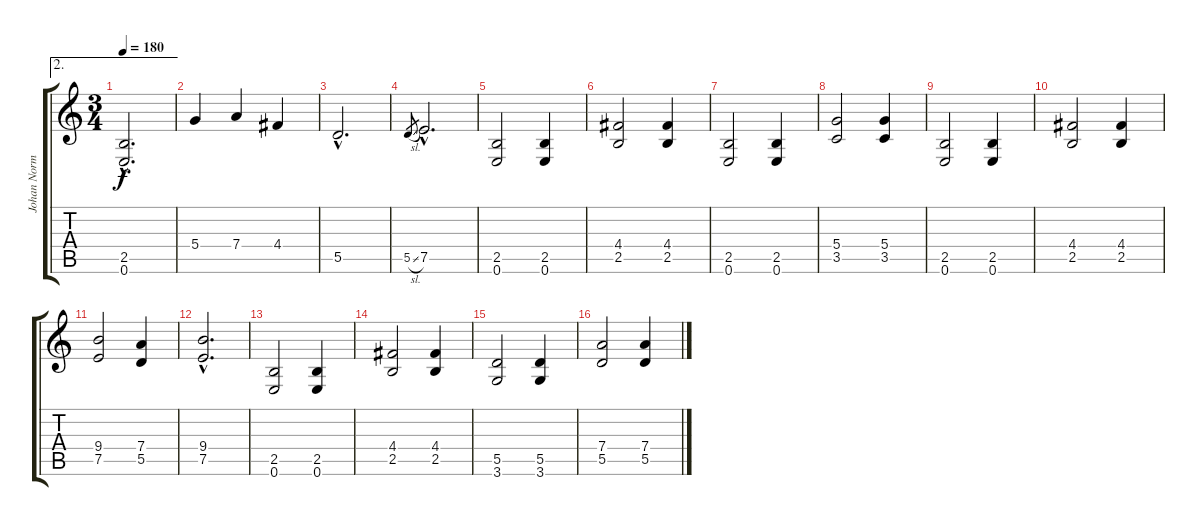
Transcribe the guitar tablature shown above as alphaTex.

\track ("Johan Norman (RYTHYM)" "Johan Norm") {instrument distortionguitar}
\staff {score tabs}
\tuning (E4 B3 G3 D3 A2 E2) {hide}
\ae 2
\ts (3 4)
\tempo 180
\clef g2
\ks c
(2.5{hac} 0.6{hac}).2{d dy f} |
5.4.4 7.4.4 4.4.4 |
5.5{hac}.2{d} |
5.5{sl}.8{gr} 7.5{hac}.2{d} |
(2.5 0.6).2 (2.5 0.6).4 |
(4.4 2.5).2 (4.4 2.5).4 |
(2.5 0.6).2 (2.5 0.6).4 |
(5.4 3.5).2 (5.4 3.5).4 |
(2.5 0.6).2 (2.5 0.6).4 |
(4.4 2.5).2 (4.4 2.5).4 |
(9.4 7.5).2 (7.4 5.5).4 |
(9.4{hac} 7.5{hac}).2{d} |
(2.5 0.6).2 (2.5 0.6).4 |
(4.4 2.5).2 (4.4 2.5).4 |
(5.5 3.6).2 (5.5 3.6).4 |
(7.4 5.5).2 (7.4 5.5).4
